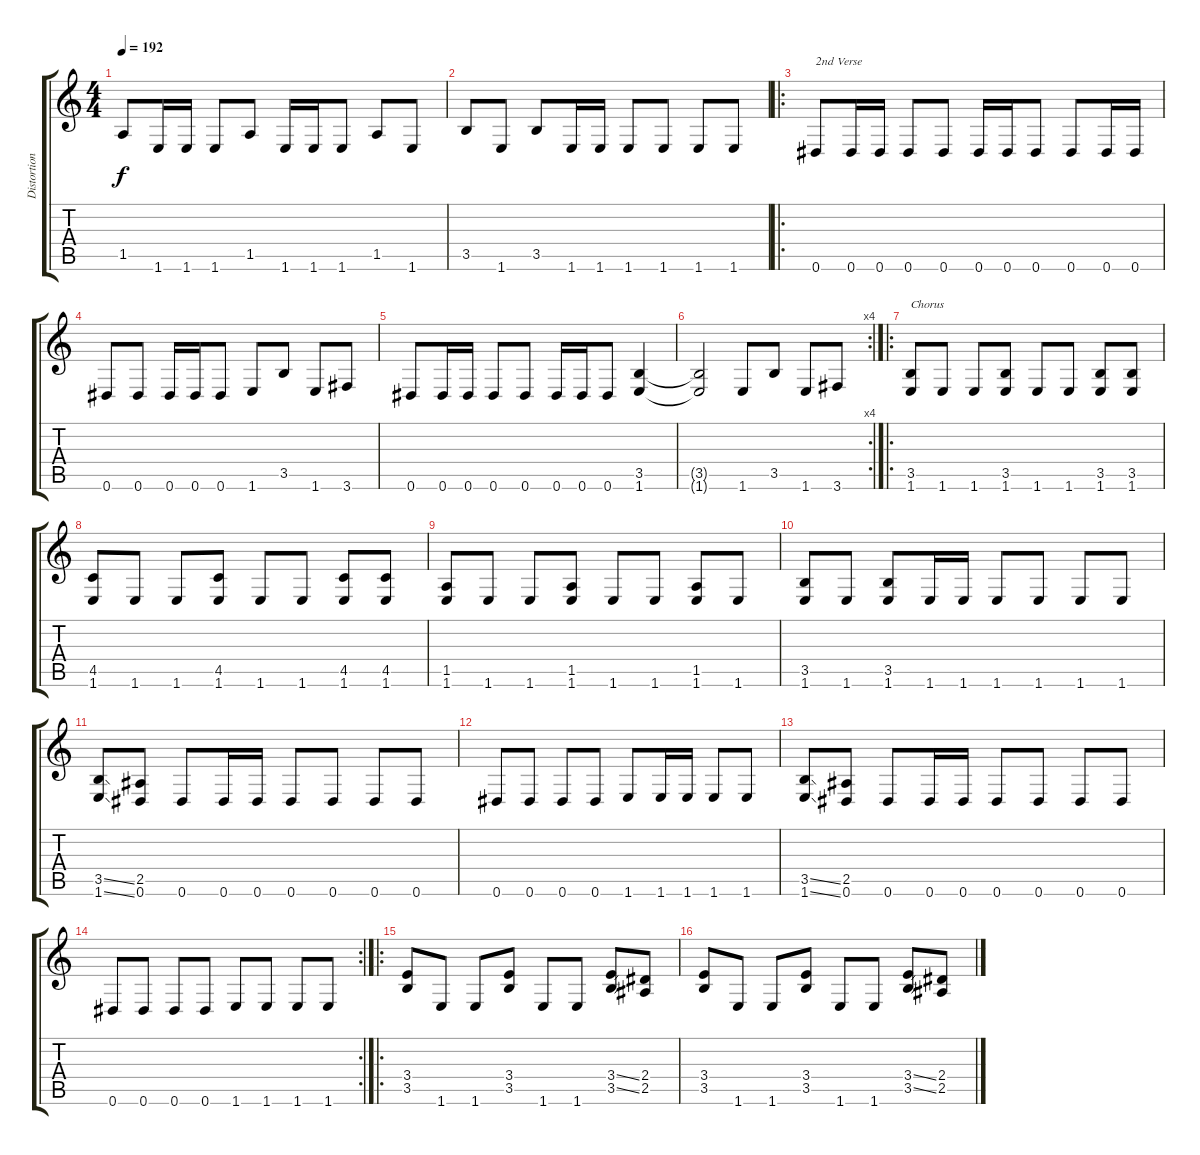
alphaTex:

\track ("Distortion Guitar II" "Distortion") {instrument distortionguitar}
\staff {score tabs}
\tuning (Eb4 Bb3 Gb3 Db3 Ab2 Eb2) {hide}
\ts (4 4)
\tempo 192
\clef g2
\ks c
1.5.8{dy f} 1.6.16 1.6.16 1.6.8 1.5.8 1.6.16 1.6.16 1.6.8 1.5.8 1.6.8 |
3.5.8 1.6.8 3.5.8 1.6.16 1.6.16 1.6.8 1.6.8 1.6.8 1.6.8 |
\ro
0.6.8{txt "2nd Verse"} 0.6.16 0.6.16 0.6.8 0.6.8 0.6.16 0.6.16 0.6.8 0.6.8 0.6.16 0.6.16 |
0.6.8 0.6.8 0.6.16 0.6.16 0.6.8 1.6.8 3.5.8 1.6.8 3.6.8 |
0.6.8 0.6.16 0.6.16 0.6.8 0.6.8 0.6.16 0.6.16 0.6.8 (3.5 1.6).4 |
\rc 4
(3.5{t} 1.6{t}).2 1.6.8 3.5.8 1.6.8 3.6.8 |
\ro
(3.5 1.6).8{txt "Chorus"} 1.6.8 1.6.8 (3.5 1.6).8 1.6.8 1.6.8 (3.5 1.6).8 (3.5 1.6).8 |
(4.5 1.6).8 1.6.8 1.6.8 (4.5 1.6).8 1.6.8 1.6.8 (4.5 1.6).8 (4.5 1.6).8 |
(1.5 1.6).8 1.6.8 1.6.8 (1.5 1.6).8 1.6.8 1.6.8 (1.5 1.6).8 1.6.8 |
(3.5 1.6).8 1.6.8 (3.5 1.6).8 1.6.16 1.6.16 1.6.8 1.6.8 1.6.8 1.6.8 |
(3.5{ss} 1.6{ss}).8 (2.5 0.6).8 0.6.8 0.6.16 0.6.16 0.6.8 0.6.8 0.6.8 0.6.8 |
0.6.8 0.6.8 0.6.8 0.6.8 1.6.8 1.6.16 1.6.16 1.6.8 1.6.8 |
(3.5{ss} 1.6{ss}).8 (2.5 0.6).8 0.6.8 0.6.16 0.6.16 0.6.8 0.6.8 0.6.8 0.6.8 |
\rc 2
0.6.8 0.6.8 0.6.8 0.6.8 1.6.8 1.6.8 1.6.8 1.6.8 |
\ro
(3.4 3.5).8 1.6.8 1.6.8 (3.4 3.5).8 1.6.8 1.6.8 (3.4{ss} 3.5{ss}).8 (2.4 2.5).8 |
(3.4 3.5).8 1.6.8 1.6.8 (3.4 3.5).8 1.6.8 1.6.8 (3.4{ss} 3.5{ss}).8 (2.4 2.5).8
